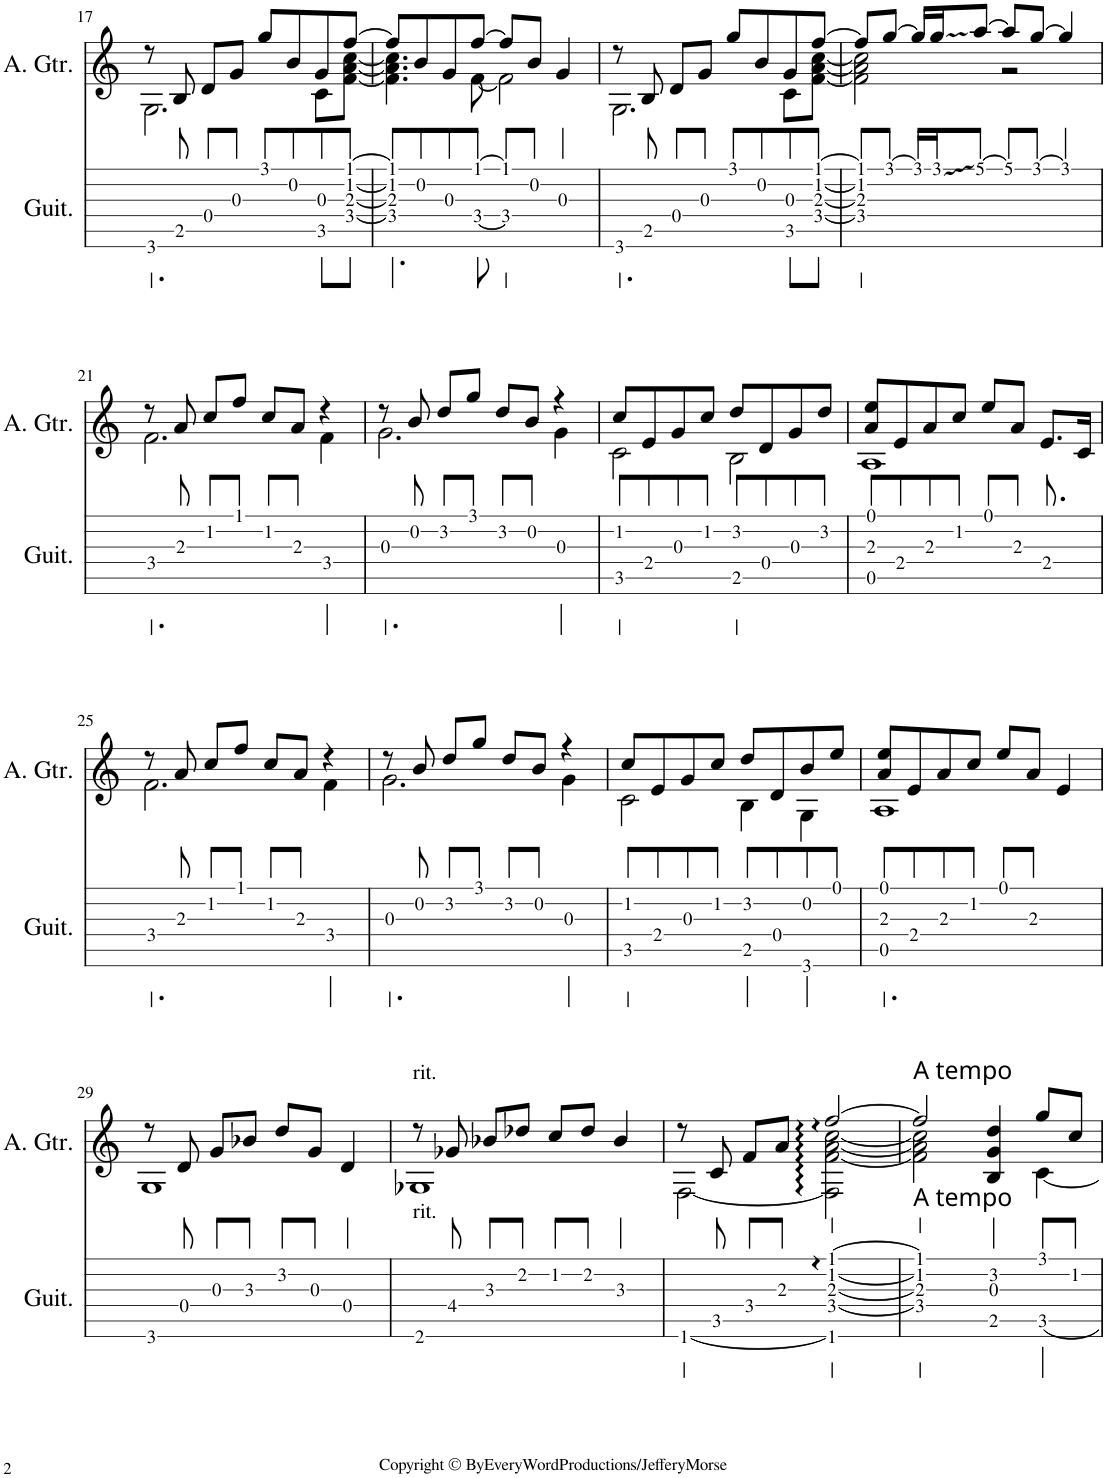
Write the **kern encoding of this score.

**kern	**kern
*part2	*part1
*staff2	*staff1
*I"Classical Guitar	*I"Acoustic Guitar
*I'Guit.	*I'A. Gtr.
!!LO:PB:g=z
*	*clefG2
*	*Trd7c12
*k[]	*k[]
*M4/4	*M4/4
=17	=17
*^	*^
8r	2.GG\	8r	2.G\
8BB/	.	8B/	.
8D/L	.	8d/L	.
8G/J	.	8g/J	.
8g/L	.	8gg/L	.
8B/	.	8b/	.
8G/	8C\L	8g/	8c\L
[8f/J	[8F\ [8A\ [8c\J	[8ff/J	[8f\ [8a\ [8cc\J
=18	=18	=18	=18
8f/L]	4.F\] 4.A\] 4.c\]	8ff/L]	4.f\] 4.a\] 4.cc\]
8B/	.	8b/	.
8G/	.	8g/	.
[8f/J	[8F\	[8ff/J	[8f\
8f/L]	2F\]	8ff/L]	2f\]
8B/J	.	8b/J	.
4G/	.	4g/	.
=19	=19	=19	=19
8r	2.GG\	8r	2.G\
8BB/	.	8B/	.
8D/L	.	8d/L	.
8G/J	.	8g/J	.
8g/L	.	8gg/L	.
8B/	.	8b/	.
8G/	8C\L	8g/	8c\L
[8f/J	[8F\ [8A\ [8c\J	[8ff/J	[8f\ [8a\ [8cc\J
=20	=20	=20	=20
8f/L]	2F\] 2A\] 2c\]	8ff/L]	2f\] 2a\] 2cc\]
[8g/J	.	[8gg/J	.
16g/LL]	.	16gg/LL]	.
16g/J	.	16gg/J	.
[8a/J	.	[8aa/J	.
8a/L]	2r	8aa/L]	2r
[8g/J	.	[8gg/J	.
4g/]	.	4gg/]	.
!!LO:LB:g=z	!!
=21	=21	=21	=21
8r	2.F\	8r	2.f\
8A/	.	8a/	.
8c/L	.	8cc/L	.
8f/J	.	8ff/J	.
8c/L	.	8cc/L	.
8A/J	.	8a/J	.
4r	4F\	4r	4f\
=22	=22	=22	=22
8r	2.G\	8r	2.g\
8B/	.	8b/	.
8d/L	.	8dd/L	.
8g/J	.	8gg/J	.
8d/L	.	8dd/L	.
8B/J	.	8b/J	.
4r	4G\	4r	4g\
=23	=23	=23	=23
8c/L	2C\	8cc/L	2c\
8E/	.	8e/	.
8G/	.	8g/	.
8c/J	.	8cc/J	.
8d/L	2BB\	8dd/L	2B\
8D/	.	8d/	.
8G/	.	8g/	.
8d/J	.	8dd/J	.
=24	=24	=24	=24
8A/ 8e/L	2...AA	8a/ 8ee/L	1A
8E/	.	8e/	.
8A/	.	8a/	.
8c/J	.	8cc/J	.
8e/L	.	8ee/L	.
8A/J	.	8a/J	.
8.E/	.	8.e/L	.
16r	16r	16c/Jk	.
!!LO:LB:g=z	!!
=25	=25	=25	=25
8r	2.F\	8r	2.f\
8A/	.	8a/	.
8c/L	.	8cc/L	.
8f/J	.	8ff/J	.
8c/L	.	8cc/L	.
8A/J	.	8a/J	.
4r	4F\	4r	4f\
=26	=26	=26	=26
8r	2.G\	8r	2.g\
8B/	.	8b/	.
8d/L	.	8dd/L	.
8g/J	.	8gg/J	.
8d/L	.	8dd/L	.
8B/J	.	8b/J	.
4r	4G\	4r	4g\
=27	=27	=27	=27
8c/L	2C\	8cc/L	2c\
8E/	.	8e/	.
8G/	.	8g/	.
8c/J	.	8cc/J	.
8d/L	4BB\	8dd/L	4B\
8D/	.	8d/	.
8B/	4GG\	8b/	4G\
8e/J	.	8ee/J	.
=28	=28	=28	=28
*	*^	*	*^
8A/ 8e/L	2.AA\	2ryy	8a/ 8ee/L	1A	2ryy
8E/	.	.	8e/	.	.
8A/	.	.	8a/	.	.
8c/J	.	.	8cc/J	.	.
8e/L	.	4ryy	8ee/L	.	2ryy
8A/J	.	.	8a/J	.	.
4r	4r	4r	4e/	.	.
*	*v	*v	*	*	*
*	*	*	*v	*v
!!LO:LB:g=z
=29	=29	=29	=29
8r	1GG	8r	1G
8D/	.	8d/	.
8G/L	.	8g/L	.
8B-X/J	.	8b-X/J	.
8d/L	.	8dd/L	.
8G/J	.	8g/J	.
4D/	.	4d/	.
=30	=30	=30	=30
!	!	!LO:TX:a:t=rit.	!
!LO:TX:a:t=rit.	!	!	!
8r	1GG-X	8r	1G-X
8G-X/	.	8g-X/	.
8B-X/L	.	8b-X/L	.
8d-X/J	.	8dd-X/J	.
8c/L	.	8cc/L	.
8d-/J	.	8dd-/J	.
4B-/	.	4b-/	.
=31	=31	=31	=31
8r	[2FF\	8r	[2F\
8C/	.	8c/	.
8F/L	.	8f/L	.
8A/J	.	8a/J	.
[2f/	2FF\] [2F\ [2A\ [2c\	[2ff/	2F\] [2f\ [2a\ [2cc\
=32	=32	=32	=32
!	!	!LO:TX:a:t=A tempo	!
!LO:TX:a:t=A tempo	!	!	!
2f/]	2F\] 2A\] 2c\]	2ff/]	2f\] 2a\] 2cc\]
4BB/ 4G/ 4d/	4ryy	4B/ 4g/ 4dd/	4ryy
8g/L	[4C\	8gg/L	[4c\
8c/J	.	8cc/J	.
*v	*v	*	*
*	*v	*v
=	=
*-	*-
